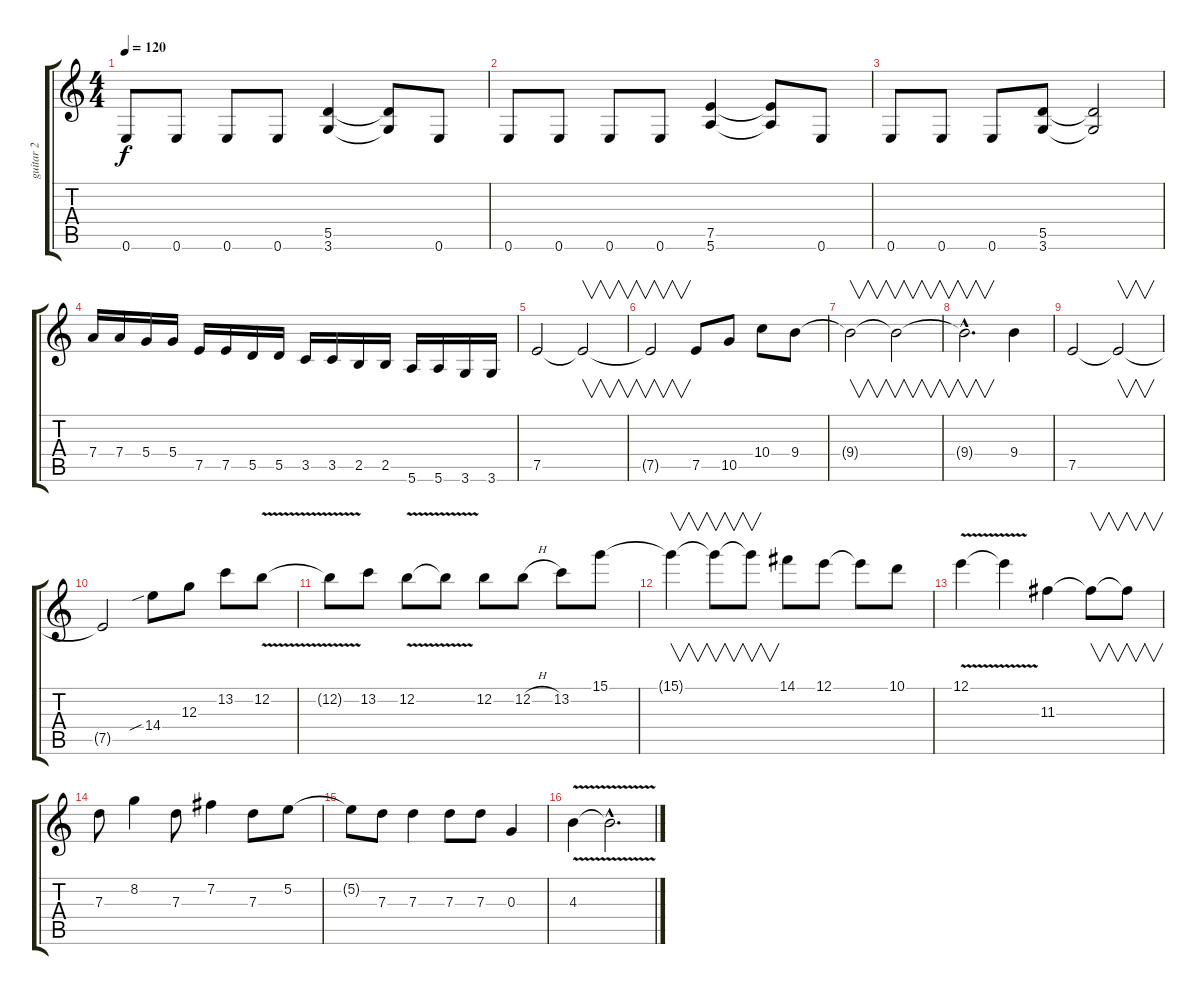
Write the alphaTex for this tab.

\track ("guitar 2" "guitar 2") {instrument distortionguitar}
\staff {score tabs}
\tuning (E4 B3 G3 D3 A2 E2) {hide}
\ts (4 4)
\tempo 120
\clef g2
\ks c
0.6.8{dy f} 0.6.8 0.6.8 0.6.8 (5.5 3.6).4 (5.5{t} 3.6{t}).8 0.6.8 |
0.6.8 0.6.8 0.6.8 0.6.8 (7.5 5.6).4 (7.5{t} 5.6{t}).8 0.6.8 |
0.6.8 0.6.8 0.6.8 (5.5 3.6).8 (5.5{t} 3.6{t}).2 |
7.4.16 7.4.16 5.4.16 5.4.16 7.5.16 7.5.16 5.5.16 5.5.16 3.5.16 3.5.16 2.5.16 2.5.16 5.6.16 5.6.16 3.6.16 3.6.16 |
7.5.2 7.5{t}.2{v} |
7.5{t}.2{v} 7.5.8 10.5.8 10.4.8 9.4.8 |
9.4{t}.2{v} 9.4{t}.2{v} |
9.4{hac t}.2{v d} 9.4.4 |
7.5.2 7.5{t}.2{v} |
7.5{t}.2 14.4{sib}.8 12.3.8 13.2.8 12.2{v}.8 |
12.2{t}.8 13.2.8 12.2{v}.8 12.2{t}.8 12.2.8 12.2{h}.8 13.2.8 15.1.8 |
15.1{t}.4{v} 15.1{t}.8{v} 15.1{t}.8{v} 14.1.8 12.1.8 12.1{t}.8 10.1.8 |
12.1{v}.4 12.1{t}.4 11.3.4 11.3{t}.8{v} 11.3{t}.8{v} |
7.3.8 8.2.4 7.3.8 7.2.4 7.3.8 5.2.8 |
5.2{t}.8 7.3.8 7.3.4 7.3.8 7.3.8 0.3.4 |
4.3{v}.4 4.3{hac t}.2{d}
